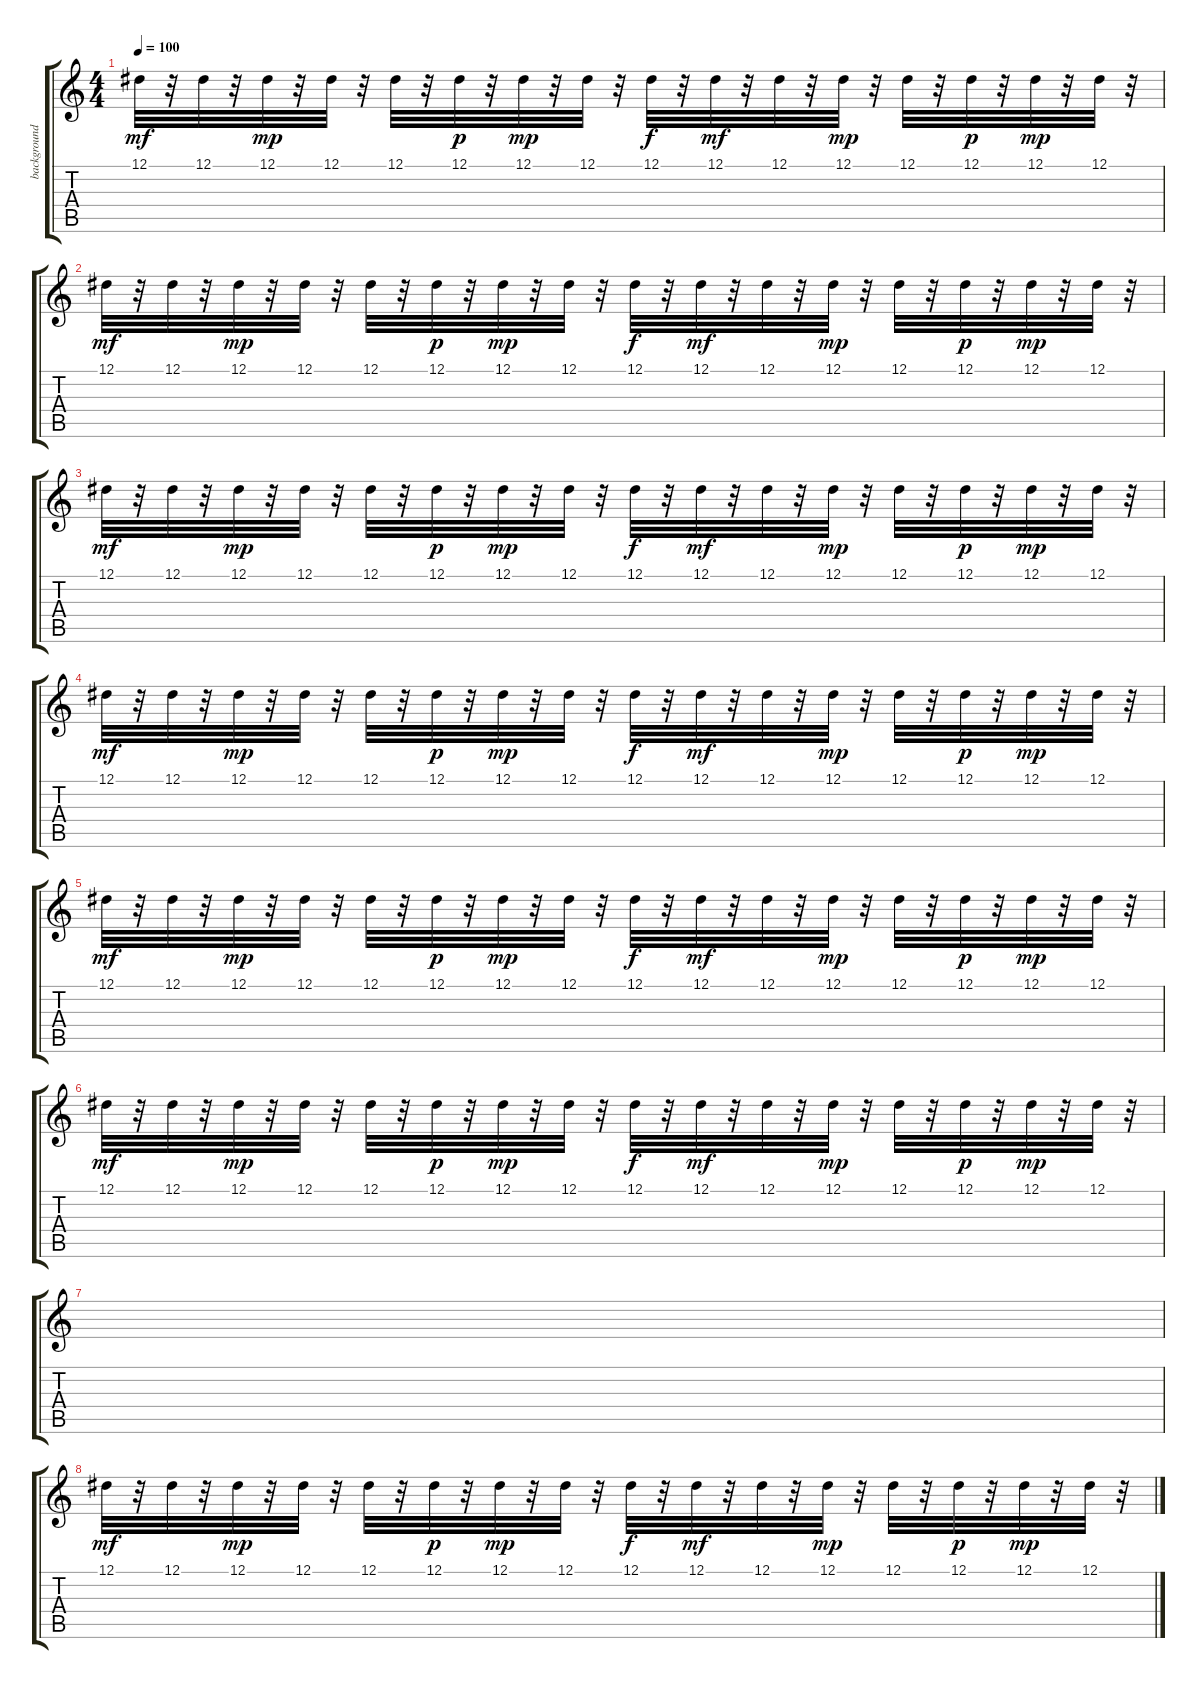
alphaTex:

\track ("background" "background") {instrument lead5charang}
\staff {score tabs}
\tuning (Eb4 Bb3 Gb3 Db3 Ab2 Db2) {hide}
\ts (4 4)
\tempo 100
\clef g2
\ks c
12.1.32{dy mf balance 16} r.32 12.1.32 r.32 12.1.32{dy mp} r.32 12.1.32 r.32 12.1.32 r.32 12.1.32{dy p} r.32 12.1.32{dy mp} r.32 12.1.32 r.32 12.1.32{dy f} r.32 12.1.32{dy mf} r.32 12.1.32 r.32 12.1.32{dy mp} r.32 12.1.32 r.32 12.1.32{dy p} r.32 12.1.32{dy mp} r.32 12.1.32 r.32 |
12.1.32{dy mf balance 0} r.32 12.1.32 r.32 12.1.32{dy mp} r.32 12.1.32 r.32 12.1.32 r.32 12.1.32{dy p} r.32 12.1.32{dy mp} r.32 12.1.32 r.32 12.1.32{dy f} r.32 12.1.32{dy mf} r.32 12.1.32 r.32 12.1.32{dy mp} r.32 12.1.32 r.32 12.1.32{dy p} r.32 12.1.32{dy mp} r.32 12.1.32 r.32 |
12.1.32{dy mf balance 16} r.32 12.1.32 r.32 12.1.32{dy mp} r.32 12.1.32 r.32 12.1.32 r.32 12.1.32{dy p} r.32 12.1.32{dy mp} r.32 12.1.32 r.32 12.1.32{dy f} r.32 12.1.32{dy mf} r.32 12.1.32 r.32 12.1.32{dy mp} r.32 12.1.32 r.32 12.1.32{dy p} r.32 12.1.32{dy mp} r.32 12.1.32 r.32 |
12.1.32{dy mf balance 0} r.32 12.1.32 r.32 12.1.32{dy mp} r.32 12.1.32 r.32 12.1.32 r.32 12.1.32{dy p} r.32 12.1.32{dy mp} r.32 12.1.32 r.32 12.1.32{dy f} r.32 12.1.32{dy mf} r.32 12.1.32 r.32 12.1.32{dy mp} r.32 12.1.32 r.32 12.1.32{dy p} r.32 12.1.32{dy mp} r.32 12.1.32 r.32 |
12.1.32{dy mf balance 16} r.32 12.1.32 r.32 12.1.32{dy mp} r.32 12.1.32 r.32 12.1.32 r.32 12.1.32{dy p} r.32 12.1.32{dy mp} r.32 12.1.32 r.32 12.1.32{dy f} r.32 12.1.32{dy mf} r.32 12.1.32 r.32 12.1.32{dy mp} r.32 12.1.32 r.32 12.1.32{dy p} r.32 12.1.32{dy mp} r.32 12.1.32 r.32 |
12.1.32{dy mf balance 0} r.32 12.1.32 r.32 12.1.32{dy mp} r.32 12.1.32 r.32 12.1.32 r.32 12.1.32{dy p} r.32 12.1.32{dy mp} r.32 12.1.32 r.32 12.1.32{dy f} r.32 12.1.32{dy mf} r.32 12.1.32 r.32 12.1.32{dy mp} r.32 12.1.32 r.32 12.1.32{dy p} r.32 12.1.32{dy mp} r.32 12.1.32 r.32 |
|
12.1.32{dy mf balance 16} r.32 12.1.32 r.32 12.1.32{dy mp} r.32 12.1.32 r.32 12.1.32 r.32 12.1.32{dy p} r.32 12.1.32{dy mp} r.32 12.1.32 r.32 12.1.32{dy f} r.32 12.1.32{dy mf} r.32 12.1.32 r.32 12.1.32{dy mp} r.32 12.1.32 r.32 12.1.32{dy p} r.32 12.1.32{dy mp} r.32 12.1.32 r.32
